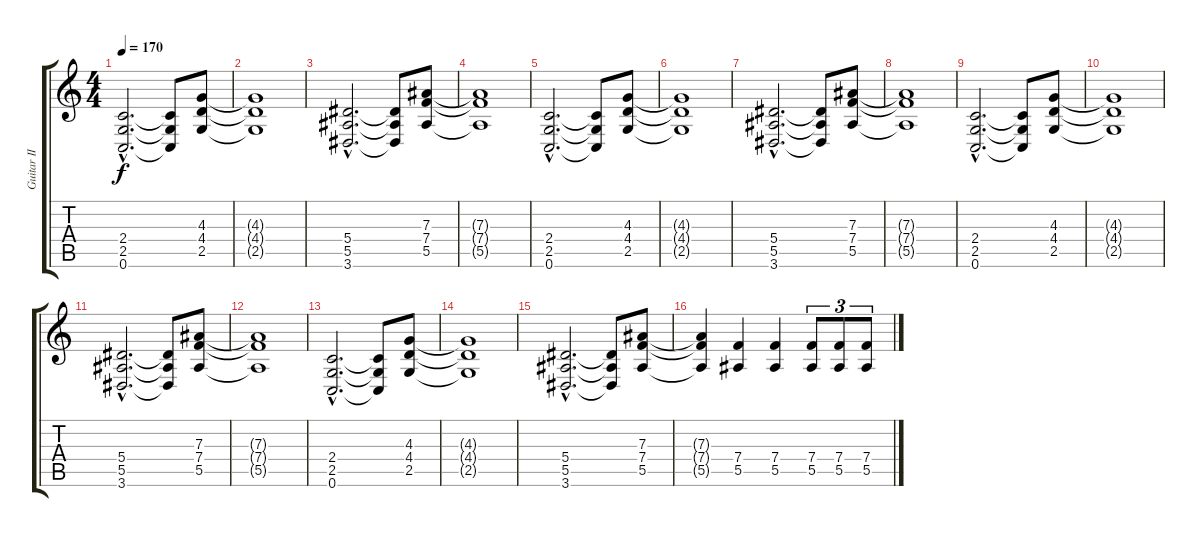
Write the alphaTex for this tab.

\track ("Guitar II" "Guitar II") {instrument distortionguitar}
\staff {score tabs}
\tuning (C4 G3 Eb3 Bb2 F2 C2) {hide}
\ts (4 4)
\tempo 170
\clef g2
\ks c
(2.4{hac} 2.5{hac} 0.6{hac}).2{d dy f} (2.4{t} 2.5{t} 0.6{t}).8 (4.3 4.4 2.5).8 |
(4.3{t} 4.4{t} 2.5{t}).1 |
(5.4{hac} 5.5{hac} 3.6{hac}).2{d} (5.4{t} 5.5{t} 3.6{t}).8 (7.3 7.4 5.5).8 |
(7.3{t} 7.4{t} 5.5{t}).1 |
(2.4{hac} 2.5{hac} 0.6{hac}).2{d} (2.4{t} 2.5{t} 0.6{t}).8 (4.3 4.4 2.5).8 |
(4.3{t} 4.4{t} 2.5{t}).1 |
(5.4{hac} 5.5{hac} 3.6{hac}).2{d} (5.4{t} 5.5{t} 3.6{t}).8 (7.3 7.4 5.5).8 |
(7.3{t} 7.4{t} 5.5{t}).1 |
(2.4{hac} 2.5{hac} 0.6{hac}).2{d} (2.4{t} 2.5{t} 0.6{t}).8 (4.3 4.4 2.5).8 |
(4.3{t} 4.4{t} 2.5{t}).1 |
(5.4{hac} 5.5{hac} 3.6{hac}).2{d} (5.4{t} 5.5{t} 3.6{t}).8 (7.3 7.4 5.5).8 |
(7.3{t} 7.4{t} 5.5{t}).1 |
(2.4{hac} 2.5{hac} 0.6{hac}).2{d} (2.4{t} 2.5{t} 0.6{t}).8 (4.3 4.4 2.5).8 |
(4.3{t} 4.4{t} 2.5{t}).1 |
(5.4{hac} 5.5{hac} 3.6{hac}).2{d} (5.4{t} 5.5{t} 3.6{t}).8 (7.3 7.4 5.5).8 |
(7.3{t} 7.4{t} 5.5{t}).4 (7.4 5.5).4 (7.4 5.5).4 (7.4 5.5).8{tu (3 2)} (7.4 5.5).8{tu (3 2)} (7.4 5.5).8{tu (3 2)}
